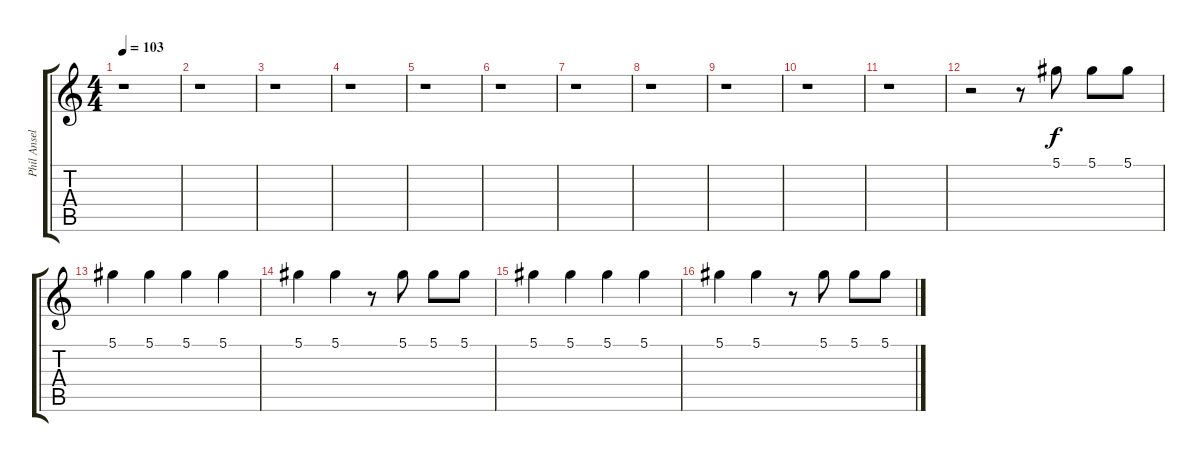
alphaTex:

\track ("Phil Anselmo" "Phil Ansel") {instrument distortionguitar}
\staff {score tabs}
\tuning (Eb4 Bb3 Gb3 Db3 Ab2 Eb2) {hide}
\ts (4 4)
\tempo 103
\clef g2
\ks c
r.1{dy f} |
r.1 |
r.1 |
r.1 |
r.1 |
r.1 |
r.1 |
r.1 |
r.1 |
r.1 |
r.1 |
r.2 r.8 5.1.8 5.1.8 5.1.8 |
5.1.4 5.1.4 5.1.4 5.1.4 |
5.1.4 5.1.4 r.8 5.1.8 5.1.8 5.1.8 |
5.1.4 5.1.4 5.1.4 5.1.4 |
5.1.4 5.1.4 r.8 5.1.8 5.1.8 5.1.8
